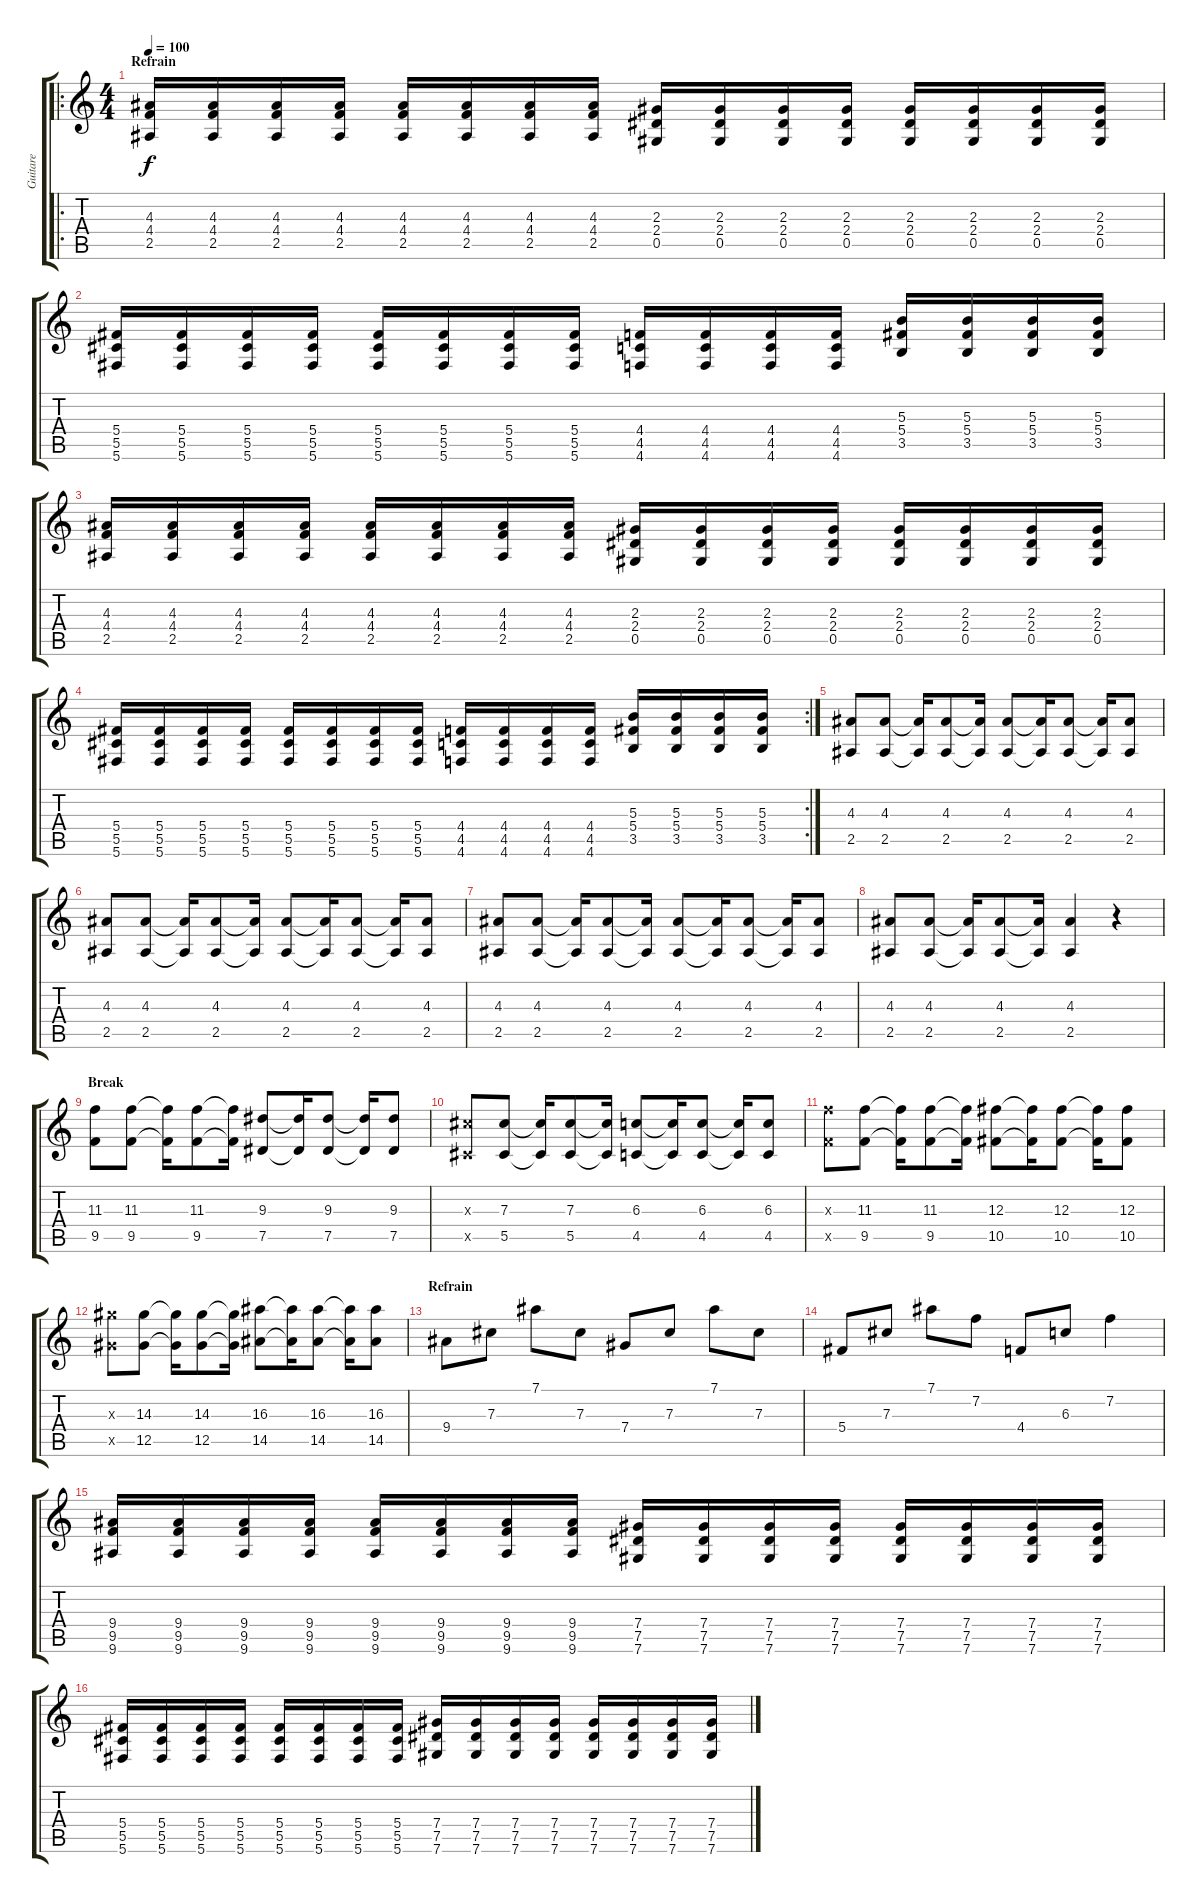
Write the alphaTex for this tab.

\track ("Guitare" "Guitare") {instrument distortionguitar}
\staff {score tabs}
\tuning (Eb4 Bb3 Gb3 Db3 Ab2 Db2) {hide}
\ro
\ts (4 4)
\section ("" "Refrain")
\tempo 100
\clef g2
\ks c
(4.3 4.4 2.5).16{dy f} (4.3 4.4 2.5).16 (4.3 4.4 2.5).16 (4.3 4.4 2.5).16 (4.3 4.4 2.5).16 (4.3 4.4 2.5).16 (4.3 4.4 2.5).16 (4.3 4.4 2.5).16 (2.3 2.4 0.5).16 (2.3 2.4 0.5).16 (2.3 2.4 0.5).16 (2.3 2.4 0.5).16 (2.3 2.4 0.5).16 (2.3 2.4 0.5).16 (2.3 2.4 0.5).16 (2.3 2.4 0.5).16 |
(5.4 5.5 5.6).16 (5.4 5.5 5.6).16 (5.4 5.5 5.6).16 (5.4 5.5 5.6).16 (5.4 5.5 5.6).16 (5.4 5.5 5.6).16 (5.4 5.5 5.6).16 (5.4 5.5 5.6).16 (4.4 4.5 4.6).16 (4.4 4.5 4.6).16 (4.4 4.5 4.6).16 (4.4 4.5 4.6).16 (5.3 5.4 3.5).16 (5.3 5.4 3.5).16 (5.3 5.4 3.5).16 (5.3 5.4 3.5).16 |
(4.3 4.4 2.5).16 (4.3 4.4 2.5).16 (4.3 4.4 2.5).16 (4.3 4.4 2.5).16 (4.3 4.4 2.5).16 (4.3 4.4 2.5).16 (4.3 4.4 2.5).16 (4.3 4.4 2.5).16 (2.3 2.4 0.5).16 (2.3 2.4 0.5).16 (2.3 2.4 0.5).16 (2.3 2.4 0.5).16 (2.3 2.4 0.5).16 (2.3 2.4 0.5).16 (2.3 2.4 0.5).16 (2.3 2.4 0.5).16 |
\rc 2
(5.4 5.5 5.6).16 (5.4 5.5 5.6).16 (5.4 5.5 5.6).16 (5.4 5.5 5.6).16 (5.4 5.5 5.6).16 (5.4 5.5 5.6).16 (5.4 5.5 5.6).16 (5.4 5.5 5.6).16 (4.4 4.5 4.6).16 (4.4 4.5 4.6).16 (4.4 4.5 4.6).16 (4.4 4.5 4.6).16 (5.3 5.4 3.5).16 (5.3 5.4 3.5).16 (5.3 5.4 3.5).16 (5.3 5.4 3.5).16 |
(4.3 2.5).8 (4.3 2.5).8 (4.3{t} 2.5{t}).16 (4.3 2.5).8 (4.3{t} 2.5{t}).16 (4.3 2.5).8 (4.3{t} 2.5{t}).16 (4.3 2.5).8 (4.3{t} 2.5{t}).16 (4.3 2.5).8 |
(4.3 2.5).8 (4.3 2.5).8 (4.3{t} 2.5{t}).16 (4.3 2.5).8 (4.3{t} 2.5{t}).16 (4.3 2.5).8 (4.3{t} 2.5{t}).16 (4.3 2.5).8 (4.3{t} 2.5{t}).16 (4.3 2.5).8 |
(4.3 2.5).8 (4.3 2.5).8 (4.3{t} 2.5{t}).16 (4.3 2.5).8 (4.3{t} 2.5{t}).16 (4.3 2.5).8 (4.3{t} 2.5{t}).16 (4.3 2.5).8 (4.3{t} 2.5{t}).16 (4.3 2.5).8 |
(4.3 2.5).8 (4.3 2.5).8 (4.3{t} 2.5{t}).16 (4.3 2.5).8 (4.3{t} 2.5{t}).16 (4.3 2.5).4 r.4 |
\section ("" "Break")
(11.3 9.5).8 (11.3 9.5).8 (11.3{t} 9.5{t}).16 (11.3 9.5).8 (11.3{t} 9.5{t}).16 (9.3 7.5).8 (9.3{t} 7.5{t}).16 (9.3 7.5).8 (9.3{t} 7.5{t}).16 (9.3 7.5).8 |
(7.3{x} 5.5{x}).8 (7.3 5.5).8 (7.3{t} 5.5{t}).16 (7.3 5.5).8 (7.3{t} 5.5{t}).16 (6.3 4.5).8 (6.3{t} 4.5{t}).16 (6.3 4.5).8 (6.3{t} 4.5{t}).16 (6.3 4.5).8 |
(11.3{x} 9.5{x}).8 (11.3 9.5).8 (11.3{t} 9.5{t}).16 (11.3 9.5).8 (11.3{t} 9.5{t}).16 (12.3 10.5).8 (12.3{t} 10.5{t}).16 (12.3 10.5).8 (12.3{t} 10.5{t}).16 (12.3 10.5).8 |
(14.3{x} 12.5{x}).8 (14.3 12.5).8 (14.3{t} 12.5{t}).16 (14.3 12.5).8 (14.3{t} 12.5{t}).16 (16.3 14.5).8 (16.3{t} 14.5{t}).16 (16.3 14.5).8 (16.3{t} 14.5{t}).16 (16.3 14.5).8 |
\section ("" "Refrain")
9.4.8{volume 15 instrument electricguitarclean} 7.3.8 7.1.8 7.3.8 7.4.8 7.3.8 7.1.8 7.3.8 |
5.4.8 7.3.8 7.1.8 7.2.8 4.4.8 6.3.8 7.2.4 |
(9.4 9.5 9.6).16{volume 13 instrument distortionguitar} (9.4 9.5 9.6).16 (9.4 9.5 9.6).16 (9.4 9.5 9.6).16 (9.4 9.5 9.6).16 (9.4 9.5 9.6).16 (9.4 9.5 9.6).16 (9.4 9.5 9.6).16 (7.4 7.5 7.6).16 (7.4 7.5 7.6).16 (7.4 7.5 7.6).16 (7.4 7.5 7.6).16 (7.4 7.5 7.6).16 (7.4 7.5 7.6).16 (7.4 7.5 7.6).16 (7.4 7.5 7.6).16 |
(5.4 5.5 5.6).16 (5.4 5.5 5.6).16 (5.4 5.5 5.6).16 (5.4 5.5 5.6).16 (5.4 5.5 5.6).16 (5.4 5.5 5.6).16 (5.4 5.5 5.6).16 (5.4 5.5 5.6).16 (7.4 7.5 7.6).16 (7.4 7.5 7.6).16 (7.4 7.5 7.6).16 (7.4 7.5 7.6).16 (7.4 7.5 7.6).16 (7.4 7.5 7.6).16 (7.4 7.5 7.6).16 (7.4 7.5 7.6).16
